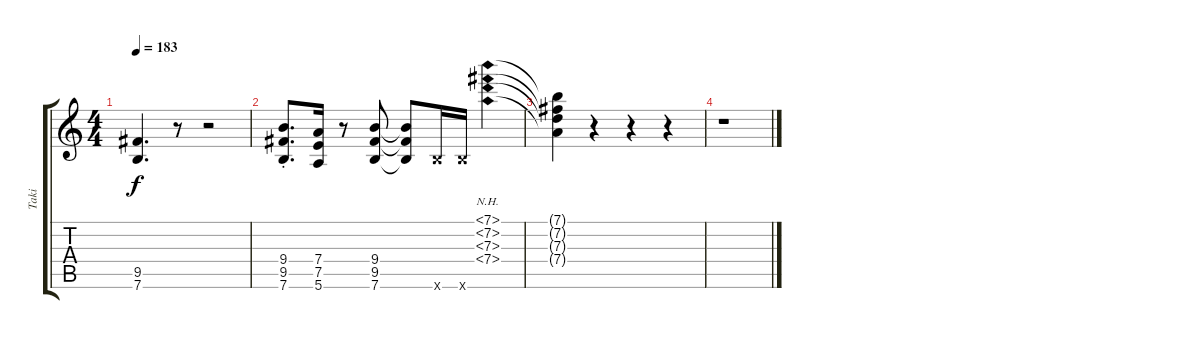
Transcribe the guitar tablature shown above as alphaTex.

\track ("Taki" "Taki") {instrument distortionguitar}
\staff {score tabs}
\tuning (E4 B3 G3 D3 A2 E2) {hide}
\ts (4 4)
\tempo 183
\clef g2
\ks c
(9.5 7.6).4{d dy f} r.8 r.2 |
(9.4{st} 9.5{st} 7.6{st}).8{d} (7.4 7.5 5.6).16 r.8 (9.4 9.5 7.6).8 (9.4{t} 9.5{t} 7.6{t}).8 7.6{x}.16 7.6{x}.16 (7.1{nh} 7.2{nh} 7.3{nh} 7.4{nh}).4 |
(7.1{t} 7.2{t} 7.3{t} 7.4{t}).4 r.4 r.4 r.4 |
r.1
